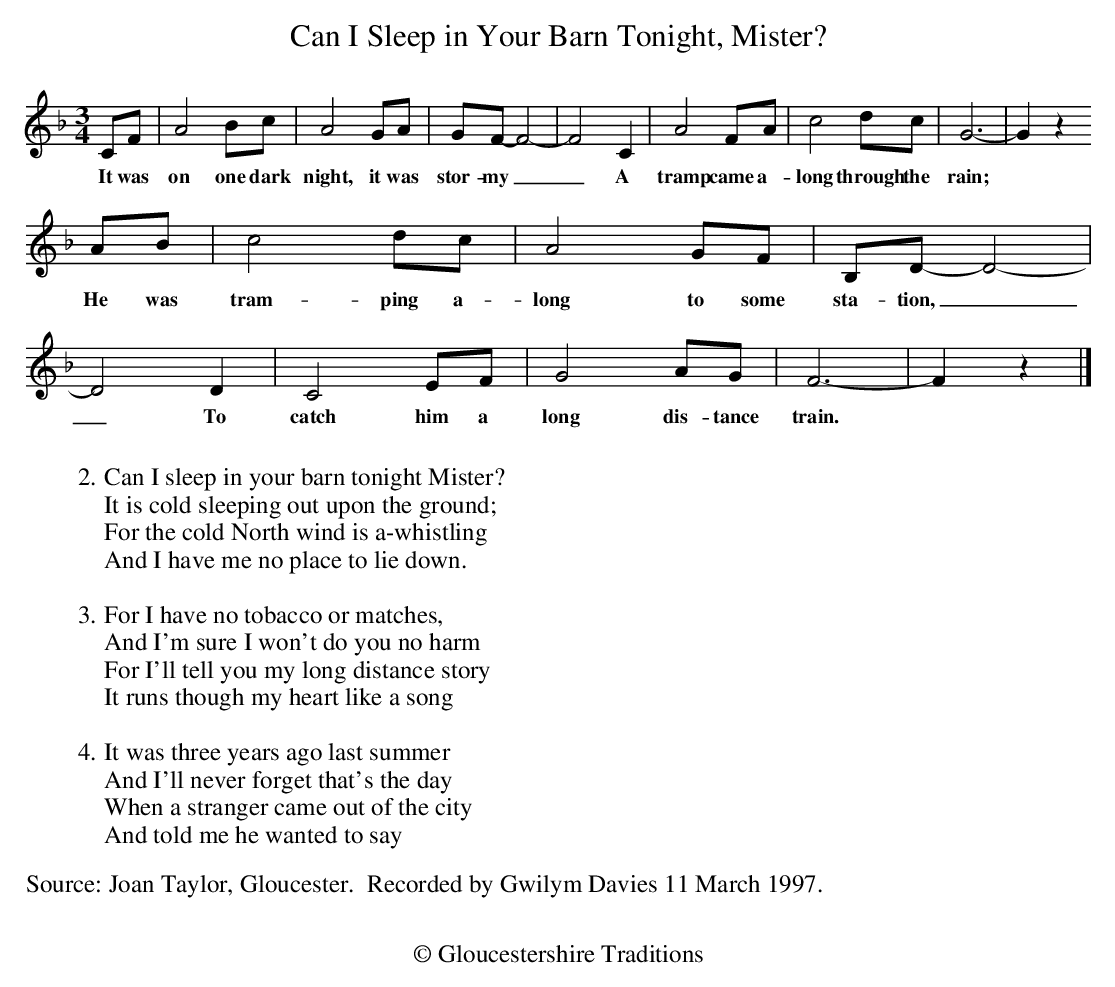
X:1
T:Can I Sleep in Your Barn Tonight, Mister?
M:3/4
L:1/8
K:Fmaj
CF | A4Bc | A4GA |GF-F4 | -F4C2 |A4FA | c4dc | G6- | G2z2
w:It was on one dark night, it was stor-my__A tramp came a-long through the rain;
AB | c4dc | A4GF | B,D-D4 | -D4D2 | C4EF | G4AG | F6- | F2z2|]
w:He was tram-ping a-long to some sta-tion,__ To catch him a long dis-tance train.
W:
W:2.Can I sleep in your barn tonight Mister?
W:It is cold sleeping out upon the ground;
W:For the cold North wind is a-whistling
W:And I have me no place to lie down.
W:
W:3.For I have no tobacco or matches,
W:And I'm sure I won't do you no harm
W:For I'll tell you my long distance story
W:It runs though my heart like a song
W:
W:4.It was three years ago last summer
W:And I'll never forget that's the day
W:When a stranger came out of the city
W:And told me he wanted to say
W:
